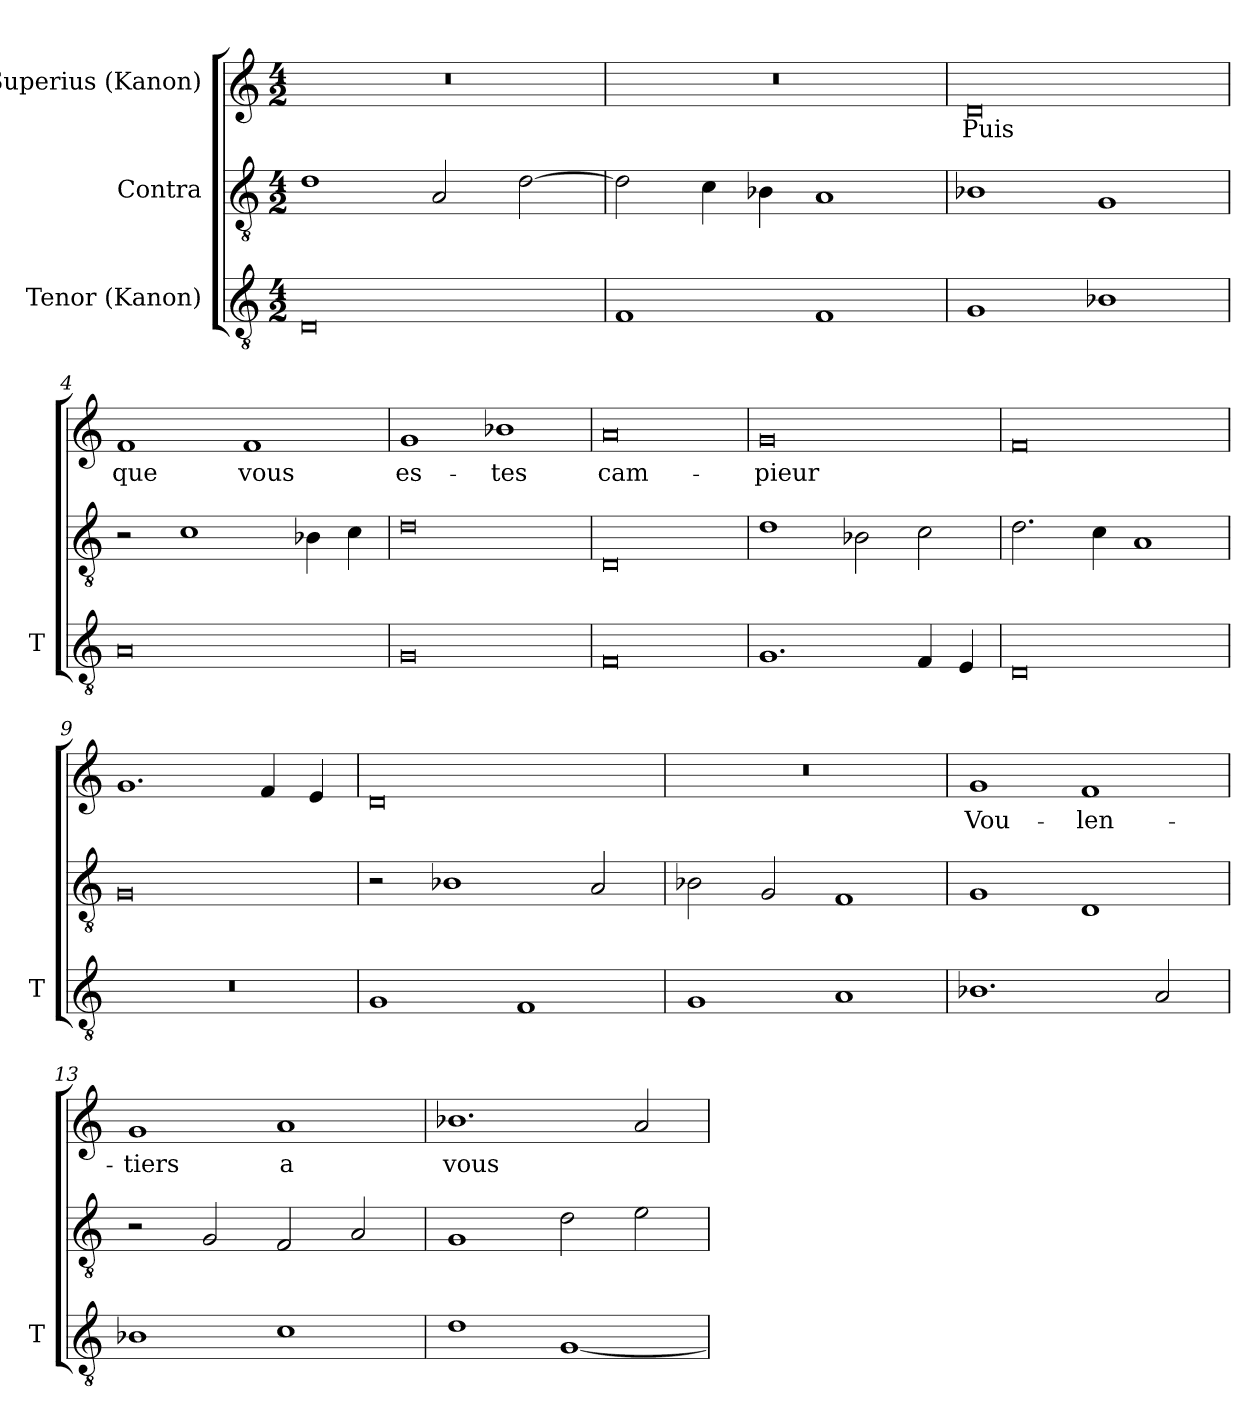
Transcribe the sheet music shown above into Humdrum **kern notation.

**kern	**kern	**kern	**text
*part3	*part2	*part1	*part1
*staff3	*staff2	*staff1	*staff1
*I"Tenor (Kanon)	*I"Contra	*I"Superius (Kanon)	*
*I'T	*	*	*
*clefGv2	*clefGv2	*clefG2	*
*M4/2	*M4/2	*M4/2	*
=1	=1	=1	=1
0D	1d	0r	.
.	2A	.	.
.	[2d	.	.
=2	=2	=2	=2
1F	2d]	0r	.
.	4c	.	.
.	4B-X	.	.
1F	1A	.	.
=3	=3	=3	=3
1G	1B-X	0d	-Puis
1B-X	1G	.	.
=4	=4	=4	=4
0A	2r	1f	-que
.	1c	.	.
.	.	1f	-vous
.	4B-X	.	.
.	4c	.	.
=5	=5	=5	=5
0G	0d	1g	es-
.	.	1b-X	-tes
=6	=6	=6	=6
0F	0D	0a	cam-
=7	=7	=7	=7
1.G	1d	0g	-pieur
.	2B-X	.	.
4F	2c	.	.
4E	.	.	.
=8	=8	=8	=8
0D	2.d	0f	.
.	4c	.	.
.	1A	.	.
=9	=9	=9	=9
0r	0G	1.g	.
.	.	4f	.
.	.	4e	.
=10	=10	=10	=10
1G	2r	0d	.
.	1B-X	.	.
1F	.	.	.
.	2A	.	.
=11	=11	=11	=11
1G	2B-X	0r	.
.	2G	.	.
1A	1F	.	.
=12	=12	=12	=12
1.B-X	1G	1g	Vou-
.	1D	1f	-len-
2A	.	.	.
=13	=13	=13	=13
1B-X	2r	1g	-tiers
.	2G	.	.
1c	2F	1a	-a
.	2A	.	.
=14	=14	=14	=14
1d	1G	1.b-X	-vous
[1G	2d	.	.
.	2e	2a	.
=	=	=	=
*-	*-	*-	*-
